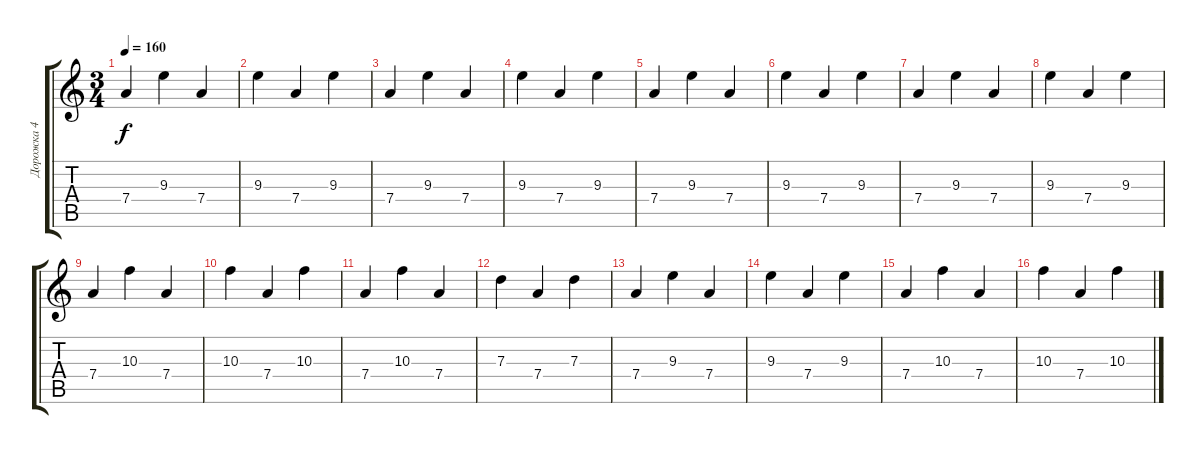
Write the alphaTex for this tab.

\track ("Дорожка 4" "Дорожка 4") {instrument acousticguitarsteel}
\staff {score tabs}
\tuning (E4 B3 G3 D3 A2 E2) {hide}
\ts (3 4)
\tempo 160
\clef g2
\ks c
7.4.4{dy f} 9.3.4 7.4.4 |
9.3.4 7.4.4 9.3.4 |
7.4.4 9.3.4 7.4.4 |
9.3.4 7.4.4 9.3.4 |
7.4.4 9.3.4 7.4.4 |
9.3.4 7.4.4 9.3.4 |
7.4.4 9.3.4 7.4.4 |
9.3.4 7.4.4 9.3.4 |
7.4.4 10.3.4 7.4.4 |
10.3.4 7.4.4 10.3.4 |
7.4.4 10.3.4 7.4.4 |
7.3.4 7.4.4 7.3.4 |
7.4.4 9.3.4 7.4.4 |
9.3.4 7.4.4 9.3.4 |
7.4.4 10.3.4 7.4.4 |
10.3.4 7.4.4 10.3.4
